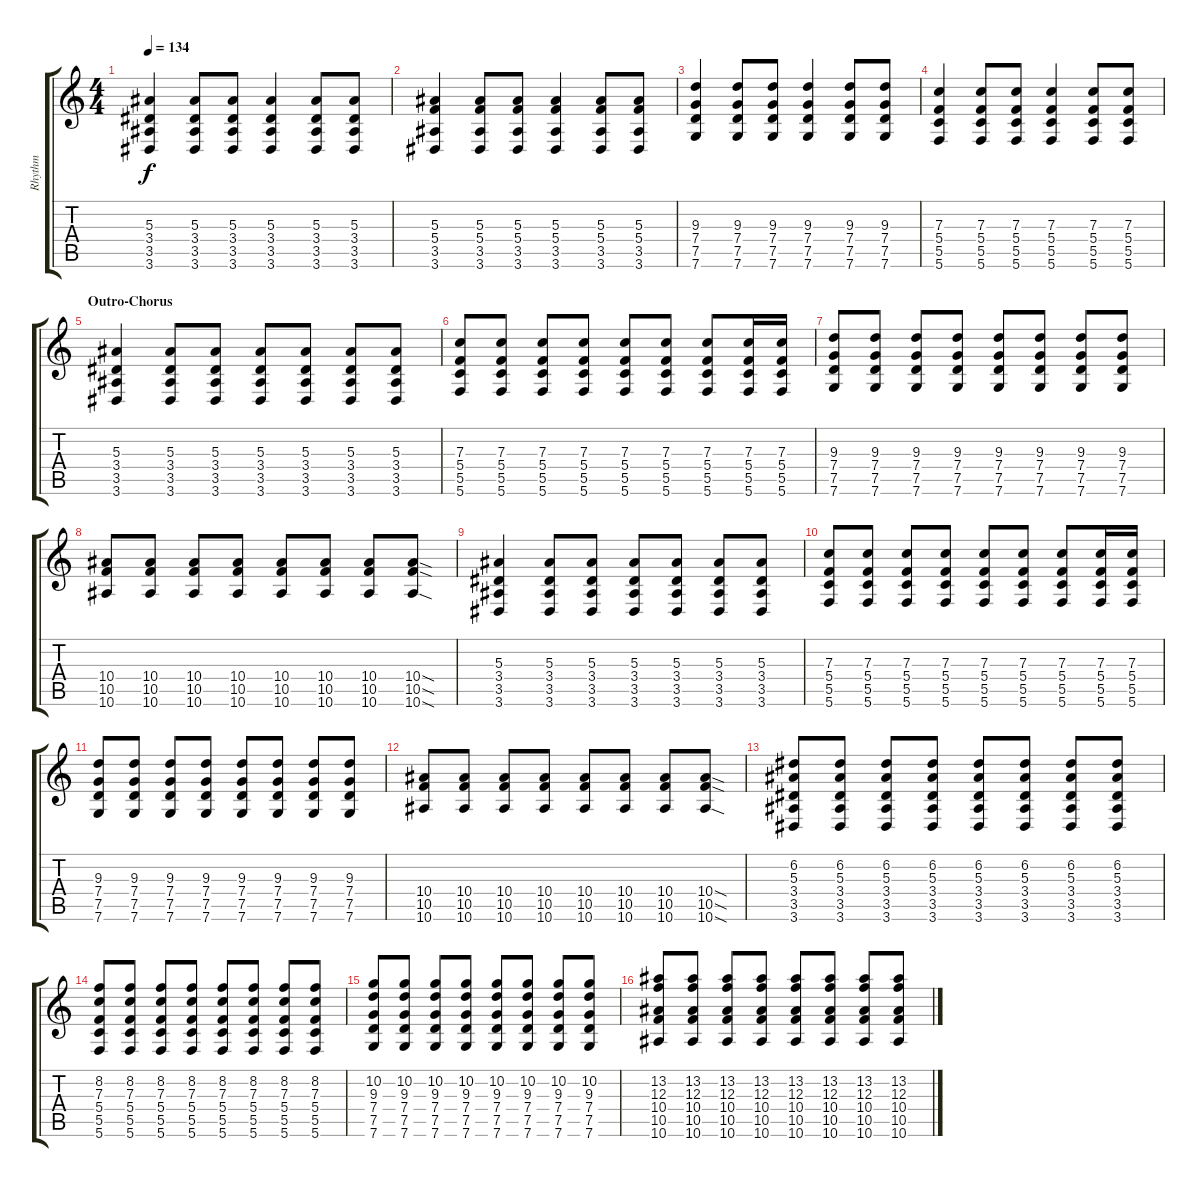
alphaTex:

\track ("Rhythm" "Rhythm") {instrument overdrivenguitar}
\staff {score tabs}
\tuning (D4 A3 F3 C3 G2 C2) {hide}
\ts (4 4)
\tempo 134
\clef g2
\ks c
(5.3 3.4 3.5 3.6).4{dy f} (5.3 3.4 3.5 3.6).8 (5.3 3.4 3.5 3.6).8 (5.3 3.4 3.5 3.6).4 (5.3 3.4 3.5 3.6).8 (5.3 3.4 3.5 3.6).8 |
(5.3 5.4 3.5 3.6).4 (5.3 5.4 3.5 3.6).8 (5.3 5.4 3.5 3.6).8 (5.3 5.4 3.5 3.6).4 (5.3 5.4 3.5 3.6).8 (5.3 5.4 3.5 3.6).8 |
(9.3 7.4 7.5 7.6).4 (9.3 7.4 7.5 7.6).8 (9.3 7.4 7.5 7.6).8 (9.3 7.4 7.5 7.6).4 (9.3 7.4 7.5 7.6).8 (9.3 7.4 7.5 7.6).8 |
(7.3 5.4 5.5 5.6).4 (7.3 5.4 5.5 5.6).8 (7.3 5.4 5.5 5.6).8 (7.3 5.4 5.5 5.6).4 (7.3 5.4 5.5 5.6).8 (7.3 5.4 5.5 5.6).8 |
\section ("" "Outro-Chorus")
(5.3 3.4 3.5 3.6).4 (5.3 3.4 3.5 3.6).8 (5.3 3.4 3.5 3.6).8 (5.3 3.4 3.5 3.6).8 (5.3 3.4 3.5 3.6).8 (5.3 3.4 3.5 3.6).8 (5.3 3.4 3.5 3.6).8 |
(7.3 5.4 5.5 5.6).8 (7.3 5.4 5.5 5.6).8 (7.3 5.4 5.5 5.6).8 (7.3 5.4 5.5 5.6).8 (7.3 5.4 5.5 5.6).8 (7.3 5.4 5.5 5.6).8 (7.3 5.4 5.5 5.6).8 (7.3 5.4 5.5 5.6).16 (7.3 5.4 5.5 5.6).16 |
(9.3 7.4 7.5 7.6).8 (9.3 7.4 7.5 7.6).8 (9.3 7.4 7.5 7.6).8 (9.3 7.4 7.5 7.6).8 (9.3 7.4 7.5 7.6).8 (9.3 7.4 7.5 7.6).8 (9.3 7.4 7.5 7.6).8 (9.3 7.4 7.5 7.6).8 |
(10.4 10.5 10.6).8 (10.4 10.5 10.6).8 (10.4 10.5 10.6).8 (10.4 10.5 10.6).8 (10.4 10.5 10.6).8 (10.4 10.5 10.6).8 (10.4 10.5 10.6).8 (10.4{sod} 10.5{sod} 10.6{sod}).8 |
(5.3 3.4 3.5 3.6).4 (5.3 3.4 3.5 3.6).8 (5.3 3.4 3.5 3.6).8 (5.3 3.4 3.5 3.6).8 (5.3 3.4 3.5 3.6).8 (5.3 3.4 3.5 3.6).8 (5.3 3.4 3.5 3.6).8 |
(7.3 5.4 5.5 5.6).8 (7.3 5.4 5.5 5.6).8 (7.3 5.4 5.5 5.6).8 (7.3 5.4 5.5 5.6).8 (7.3 5.4 5.5 5.6).8 (7.3 5.4 5.5 5.6).8 (7.3 5.4 5.5 5.6).8 (7.3 5.4 5.5 5.6).16 (7.3 5.4 5.5 5.6).16 |
(9.3 7.4 7.5 7.6).8 (9.3 7.4 7.5 7.6).8 (9.3 7.4 7.5 7.6).8 (9.3 7.4 7.5 7.6).8 (9.3 7.4 7.5 7.6).8 (9.3 7.4 7.5 7.6).8 (9.3 7.4 7.5 7.6).8 (9.3 7.4 7.5 7.6).8 |
(10.4 10.5 10.6).8 (10.4 10.5 10.6).8 (10.4 10.5 10.6).8 (10.4 10.5 10.6).8 (10.4 10.5 10.6).8 (10.4 10.5 10.6).8 (10.4 10.5 10.6).8 (10.4{sod} 10.5{sod} 10.6{sod}).8 |
(6.2 5.3 3.4 3.5 3.6).8 (6.2 5.3 3.4 3.5 3.6).8 (6.2 5.3 3.4 3.5 3.6).8 (6.2 5.3 3.4 3.5 3.6).8 (6.2 5.3 3.4 3.5 3.6).8 (6.2 5.3 3.4 3.5 3.6).8 (6.2 5.3 3.4 3.5 3.6).8 (6.2 5.3 3.4 3.5 3.6).8 |
(8.2 7.3 5.4 5.5 5.6).8 (8.2 7.3 5.4 5.5 5.6).8 (8.2 7.3 5.4 5.5 5.6).8 (8.2 7.3 5.4 5.5 5.6).8 (8.2 7.3 5.4 5.5 5.6).8 (8.2 7.3 5.4 5.5 5.6).8 (8.2 7.3 5.4 5.5 5.6).8 (8.2 7.3 5.4 5.5 5.6).8 |
(10.2 9.3 7.4 7.5 7.6).8 (10.2 9.3 7.4 7.5 7.6).8 (10.2 9.3 7.4 7.5 7.6).8 (10.2 9.3 7.4 7.5 7.6).8 (10.2 9.3 7.4 7.5 7.6).8 (10.2 9.3 7.4 7.5 7.6).8 (10.2 9.3 7.4 7.5 7.6).8 (10.2 9.3 7.4 7.5 7.6).8 |
(13.2 12.3 10.4 10.5 10.6).8 (13.2 12.3 10.4 10.5 10.6).8 (13.2 12.3 10.4 10.5 10.6).8 (13.2 12.3 10.4 10.5 10.6).8 (13.2 12.3 10.4 10.5 10.6).8 (13.2 12.3 10.4 10.5 10.6).8 (13.2 12.3 10.4 10.5 10.6).8 (13.2 12.3 10.4 10.5 10.6).8
